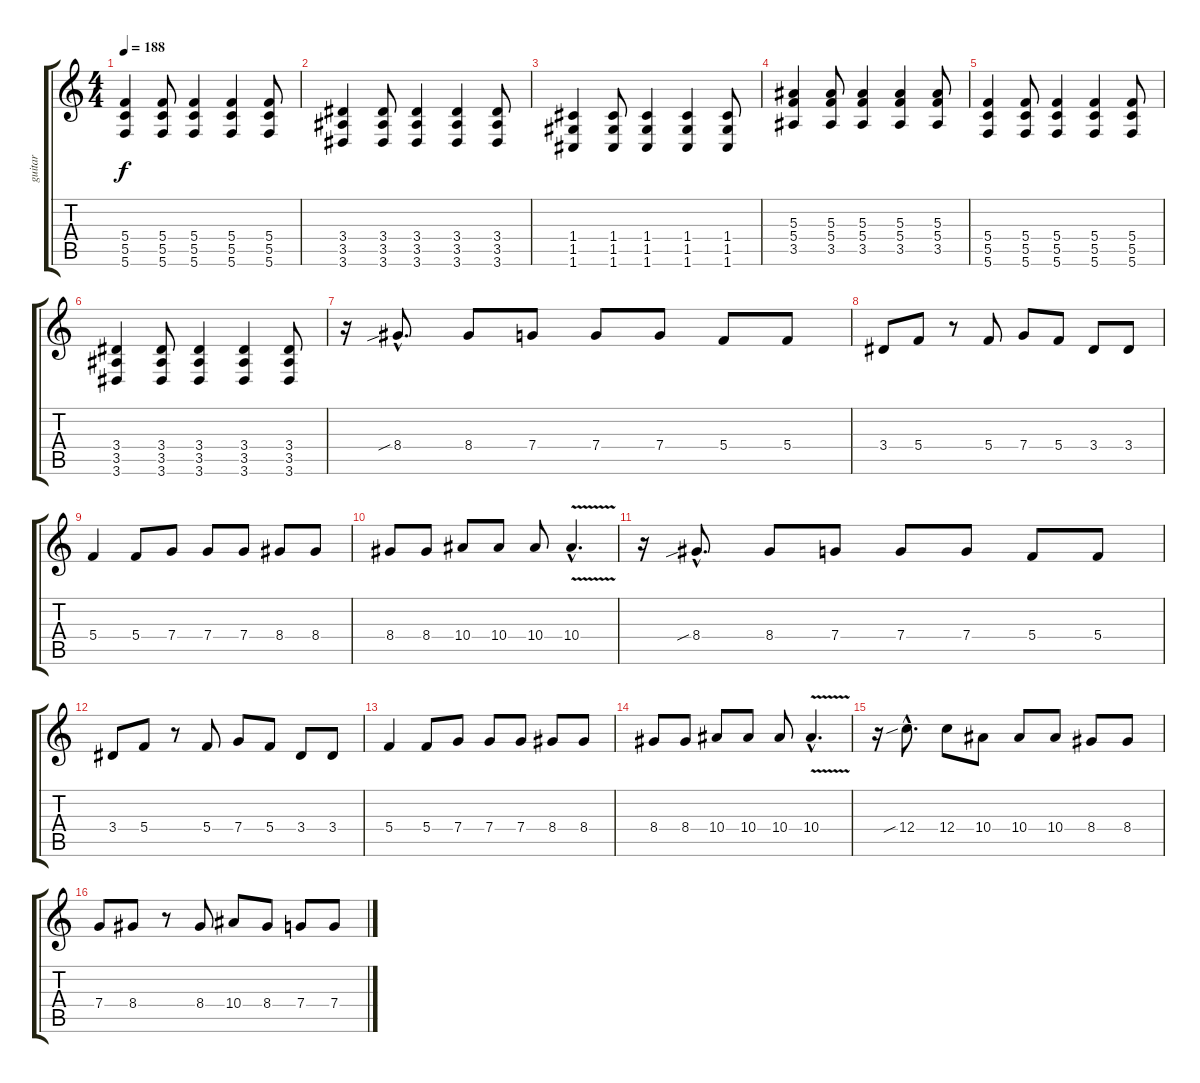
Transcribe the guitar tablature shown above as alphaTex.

\track ("guitar" "guitar") {instrument distortionguitar}
\staff {score tabs}
\tuning (D4 A3 F3 C3 G2 C2) {hide}
\ts (4 4)
\tempo 188
\clef g2
\ks c
(5.4 5.5 5.6).4{dy f} (5.4 5.5 5.6).8 (5.4 5.5 5.6).4 (5.4 5.5 5.6).4 (5.4 5.5 5.6).8 |
(3.4 3.5 3.6).4 (3.4 3.5 3.6).8 (3.4 3.5 3.6).4 (3.4 3.5 3.6).4 (3.4 3.5 3.6).8 |
(1.4 1.5 1.6).4 (1.4 1.5 1.6).8 (1.4 1.5 1.6).4 (1.4 1.5 1.6).4 (1.4 1.5 1.6).8 |
(5.3 5.4 3.5).4 (5.3 5.4 3.5).8 (5.3 5.4 3.5).4 (5.3 5.4 3.5).4 (5.3 5.4 3.5).8 |
(5.4 5.5 5.6).4 (5.4 5.5 5.6).8 (5.4 5.5 5.6).4 (5.4 5.5 5.6).4 (5.4 5.5 5.6).8 |
(3.4 3.5 3.6).4 (3.4 3.5 3.6).8 (3.4 3.5 3.6).4 (3.4 3.5 3.6).4 (3.4 3.5 3.6).8 |
r.16{volume 15} 8.4{sib hac}.8{d} 8.4.8 7.4.8 7.4.8 7.4.8 5.4.8 5.4.8 |
3.4.8 5.4.8 r.8 5.4.8 7.4.8 5.4.8 3.4.8 3.4.8 |
5.4.4 5.4.8 7.4.8 7.4.8 7.4.8 8.4.8 8.4.8 |
8.4.8 8.4.8 10.4.8 10.4.8 10.4.8 10.4{v hac}.4{d} |
r.16 8.4{sib hac}.8{d} 8.4.8 7.4.8 7.4.8 7.4.8 5.4.8 5.4.8 |
3.4.8 5.4.8 r.8 5.4.8 7.4.8 5.4.8 3.4.8 3.4.8 |
5.4.4 5.4.8 7.4.8 7.4.8 7.4.8 8.4.8 8.4.8 |
8.4.8 8.4.8 10.4.8 10.4.8 10.4.8 10.4{v hac}.4{d} |
r.16 12.4{sib hac}.8{d} 12.4.8 10.4.8 10.4.8 10.4.8 8.4.8 8.4.8 |
7.4.8 8.4.8 r.8 8.4.8 10.4.8 8.4.8 7.4.8 7.4.8
